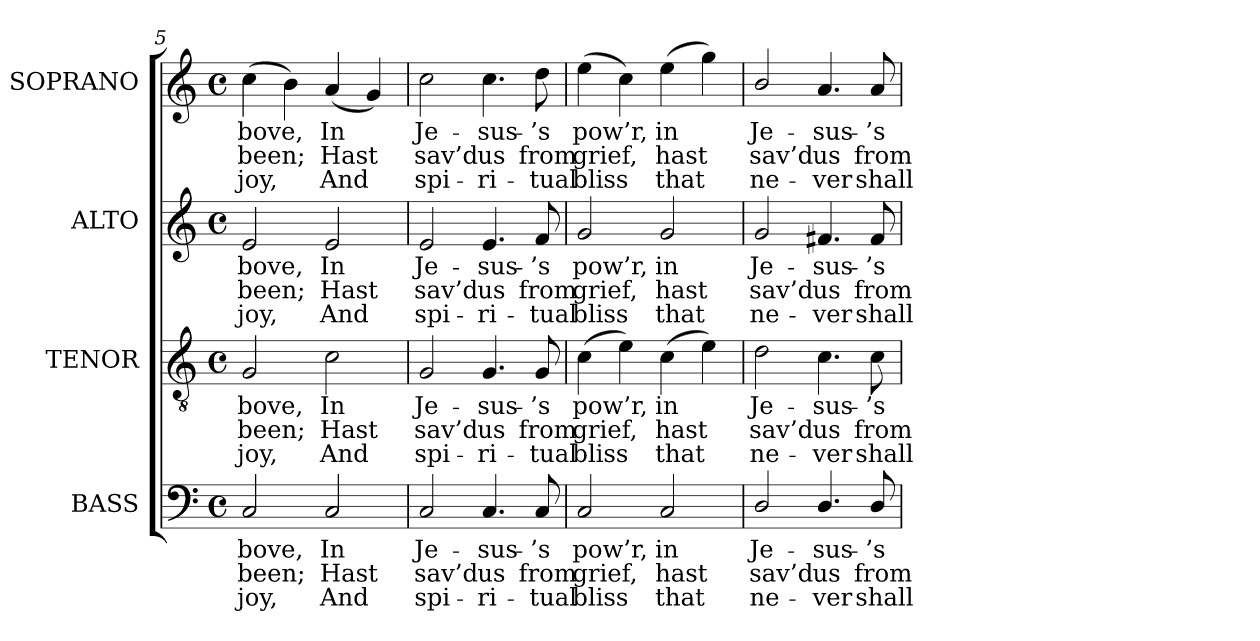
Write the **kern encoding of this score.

**kern	**text	**text	**text	**kern	**text	**text	**text	**kern	**text	**text	**text	**kern	**text	**text	**text
*part4	*part4	*part4	*part4	*part3	*part3	*part3	*part3	*part2	*part2	*part2	*part2	*part1	*part1	*part1	*part1
*staff4	*staff4	*staff4	*staff4	*staff3	*staff3	*staff3	*staff3	*staff2	*staff2	*staff2	*staff2	*staff1	*staff1	*staff1	*staff1
*I"BASS	*	*	*	*I"TENOR	*	*	*	*I"ALTO	*	*	*	*I"SOPRANO	*	*	*
*I'B.	*	*	*	*I'T.	*	*	*	*I'A.	*	*	*	*I'S.	*	*	*
*clefF4	*	*	*	*clefGv2	*	*	*	*clefG2	*	*	*	*clefG2	*	*	*
*	*	*	*	*ITrd7c12	*	*	*	*	*	*	*	*	*	*	*
*k[]	*	*	*	*k[]	*	*	*	*k[]	*	*	*	*k[]	*	*	*
*C:	*	*	*	*C:	*	*	*	*C:	*	*	*	*C:	*	*	*
*M4/4	*	*	*	*M4/4	*	*	*	*M4/4	*	*	*	*M4/4	*	*	*
*met(c)	*	*	*	*met(c)	*	*	*	*met(c)	*	*	*	*met(c)	*	*	*
=5	=5	=5	=5	=5	=5	=5	=5	=5	=5	=5	=5	=5	=5	=5	=5
!	!LO:LY:b:color=#000000	!LO:LY:b:color=#000000	!LO:LY:b:color=#000000	!	!	!	!	!	!	!	!	!	!	!	!
!	!	!	!	!	!LO:LY:b:color=#000000	!LO:LY:b:color=#000000	!LO:LY:b:color=#000000	!	!	!	!	!	!	!	!
!	!	!	!	!	!	!	!	!	!LO:LY:b:color=#000000	!LO:LY:b:color=#000000	!LO:LY:b:color=#000000	!	!	!	!
!	!	!	!	!	!	!	!	!	!	!	!	!	!LO:LY:b:color=#000000	!LO:LY:b:color=#000000	!LO:LY:b:color=#000000
2Ci/	-bove,	been;	joy,	2GGi/	-bove,	been;	joy,	2ei/	-bove,	been;	joy,	(4cci\	-bove,	been;	joy,
.	.	.	.	.	.	.	.	.	.	.	.	4bi\)	.	.	.
!	!LO:LY:b:color=#000000	!LO:LY:b:color=#000000	!LO:LY:b:color=#000000	!	!	!	!	!	!	!	!	!	!	!	!
!	!	!	!	!	!LO:LY:b:color=#000000	!LO:LY:b:color=#000000	!LO:LY:b:color=#000000	!	!	!	!	!	!	!	!
!	!	!	!	!	!	!	!	!	!LO:LY:b:color=#000000	!LO:LY:b:color=#000000	!LO:LY:b:color=#000000	!	!	!	!
!	!	!	!	!	!	!	!	!	!	!	!	!	!LO:LY:b:color=#000000	!LO:LY:b:color=#000000	!LO:LY:b:color=#000000
2Ci/	In	Hast	And	2Ci\	In	Hast	And	2ei/	In	Hast	And	(4ai/	In	Hast	And
.	.	.	.	.	.	.	.	.	.	.	.	4gi/)	.	.	.
=6	=6	=6	=6	=6	=6	=6	=6	=6	=6	=6	=6	=6	=6	=6	=6
!	!LO:LY:b:color=#000000	!LO:LY:b:color=#000000	!LO:LY:b:color=#000000	!	!	!	!	!	!	!	!	!	!	!	!
!	!	!	!	!	!LO:LY:b:color=#000000	!LO:LY:b:color=#000000	!LO:LY:b:color=#000000	!	!	!	!	!	!	!	!
!	!	!	!	!	!	!	!	!	!LO:LY:b:color=#000000	!LO:LY:b:color=#000000	!LO:LY:b:color=#000000	!	!	!	!
!	!	!	!	!	!	!	!	!	!	!	!	!	!LO:LY:b:color=#000000	!LO:LY:b:color=#000000	!LO:LY:b:color=#000000
2Ci/	Je-	sav’d	spi-	2GGi/	Je-	sav’d	spi-	2ei/	Je-	sav’d	spi-	2cci\	Je-	sav’d	spi-
!	!LO:LY:b:color=#000000	!LO:LY:b:color=#000000	!LO:LY:b:color=#000000	!	!	!	!	!	!	!	!	!	!	!	!
!	!	!	!	!	!LO:LY:b:color=#000000	!LO:LY:b:color=#000000	!LO:LY:b:color=#000000	!	!	!	!	!	!	!	!
!	!	!	!	!	!	!	!	!	!LO:LY:b:color=#000000	!LO:LY:b:color=#000000	!LO:LY:b:color=#000000	!	!	!	!
!	!	!	!	!	!	!	!	!	!	!	!	!	!LO:LY:b:color=#000000	!LO:LY:b:color=#000000	!LO:LY:b:color=#000000
4.Ci/	-sus-	us	-ri-	4.GGi/	-sus-	us	-ri-	4.ei/	-sus-	us	-ri-	4.cci\	-sus-	us	-ri-
!	!LO:LY:b:color=#000000	!LO:LY:b:color=#000000	!LO:LY:b:color=#000000	!	!	!	!	!	!	!	!	!	!	!	!
!	!	!	!	!	!LO:LY:b:color=#000000	!LO:LY:b:color=#000000	!LO:LY:b:color=#000000	!	!	!	!	!	!	!	!
!	!	!	!	!	!	!	!	!	!LO:LY:b:color=#000000	!LO:LY:b:color=#000000	!LO:LY:b:color=#000000	!	!	!	!
!	!	!	!	!	!	!	!	!	!	!	!	!	!LO:LY:b:color=#000000	!LO:LY:b:color=#000000	!LO:LY:b:color=#000000
8Ci/	-’s	from	-tual	8GGi/	-’s	from	-tual	8fi/	-’s	from	-tual	8ddi\	-’s	from	-tual
=7	=7	=7	=7	=7	=7	=7	=7	=7	=7	=7	=7	=7	=7	=7	=7
!	!LO:LY:b:color=#000000	!LO:LY:b:color=#000000	!LO:LY:b:color=#000000	!	!	!	!	!	!	!	!	!	!	!	!
!	!	!	!	!	!LO:LY:b:color=#000000	!LO:LY:b:color=#000000	!LO:LY:b:color=#000000	!	!	!	!	!	!	!	!
!	!	!	!	!	!	!	!	!	!LO:LY:b:color=#000000	!LO:LY:b:color=#000000	!LO:LY:b:color=#000000	!	!	!	!
!	!	!	!	!	!	!	!	!	!	!	!	!	!LO:LY:b:color=#000000	!LO:LY:b:color=#000000	!LO:LY:b:color=#000000
2Ci/	pow’r,	grief,	bliss	(4Ci\	pow’r,	grief,	bliss	2gi/	pow’r,	grief,	bliss	(4eei\	pow’r,	grief,	bliss
.	.	.	.	4Ei\)	.	.	.	.	.	.	.	4cci\)	.	.	.
!	!LO:LY:b:color=#000000	!LO:LY:b:color=#000000	!LO:LY:b:color=#000000	!	!	!	!	!	!	!	!	!	!	!	!
!	!	!	!	!	!LO:LY:b:color=#000000	!LO:LY:b:color=#000000	!LO:LY:b:color=#000000	!	!	!	!	!	!	!	!
!	!	!	!	!	!	!	!	!	!LO:LY:b:color=#000000	!LO:LY:b:color=#000000	!LO:LY:b:color=#000000	!	!	!	!
!	!	!	!	!	!	!	!	!	!	!	!	!	!LO:LY:b:color=#000000	!LO:LY:b:color=#000000	!LO:LY:b:color=#000000
2Ci/	in	hast	that	(4Ci\	in	hast	that	2gi/	in	hast	that	(4eei\	in	hast	that
.	.	.	.	4Ei\)	.	.	.	.	.	.	.	4ggi\)	.	.	.
=8	=8	=8	=8	=8	=8	=8	=8	=8	=8	=8	=8	=8	=8	=8	=8
!	!LO:LY:b:color=#000000	!LO:LY:b:color=#000000	!LO:LY:b:color=#000000	!	!	!	!	!	!	!	!	!	!	!	!
!	!	!	!	!	!LO:LY:b:color=#000000	!LO:LY:b:color=#000000	!LO:LY:b:color=#000000	!	!	!	!	!	!	!	!
!	!	!	!	!	!	!	!	!	!LO:LY:b:color=#000000	!LO:LY:b:color=#000000	!LO:LY:b:color=#000000	!	!	!	!
!	!	!	!	!	!	!	!	!	!	!	!	!	!LO:LY:b:color=#000000	!LO:LY:b:color=#000000	!LO:LY:b:color=#000000
2Di/	Je-	sav’d	ne-	2Di\	Je-	sav’d	ne-	2gi/	Je-	sav’d	ne-	2bi/	Je-	sav’d	ne-
!	!LO:LY:b:color=#000000	!LO:LY:b:color=#000000	!LO:LY:b:color=#000000	!	!	!	!	!	!	!	!	!	!	!	!
!	!	!	!	!	!LO:LY:b:color=#000000	!LO:LY:b:color=#000000	!LO:LY:b:color=#000000	!	!	!	!	!	!	!	!
!	!	!	!	!	!	!	!	!	!LO:LY:b:color=#000000	!LO:LY:b:color=#000000	!LO:LY:b:color=#000000	!	!	!	!
!	!	!	!	!	!	!	!	!	!	!	!	!	!LO:LY:b:color=#000000	!LO:LY:b:color=#000000	!LO:LY:b:color=#000000
4.Di/	-sus-	us	-ver	4.Ci\	-sus-	us	-ver	4.f#Xi/	-sus-	us	-ver	4.ai/	-sus-	us	-ver
!	!LO:LY:b:color=#000000	!LO:LY:b:color=#000000	!LO:LY:b:color=#000000	!	!	!	!	!	!	!	!	!	!	!	!
!	!	!	!	!	!LO:LY:b:color=#000000	!LO:LY:b:color=#000000	!LO:LY:b:color=#000000	!	!	!	!	!	!	!	!
!	!	!	!	!	!	!	!	!	!LO:LY:b:color=#000000	!LO:LY:b:color=#000000	!LO:LY:b:color=#000000	!	!	!	!
!	!	!	!	!	!	!	!	!	!	!	!	!	!LO:LY:b:color=#000000	!LO:LY:b:color=#000000	!LO:LY:b:color=#000000
8Di/	-’s	from	shall	8Ci\	-’s	from	shall	8f#i/	-’s	from	shall	8ai/	-’s	from	shall
=	=	=	=	=	=	=	=	=	=	=	=	=	=	=	=
*-	*-	*-	*-	*-	*-	*-	*-	*-	*-	*-	*-	*-	*-	*-	*-
